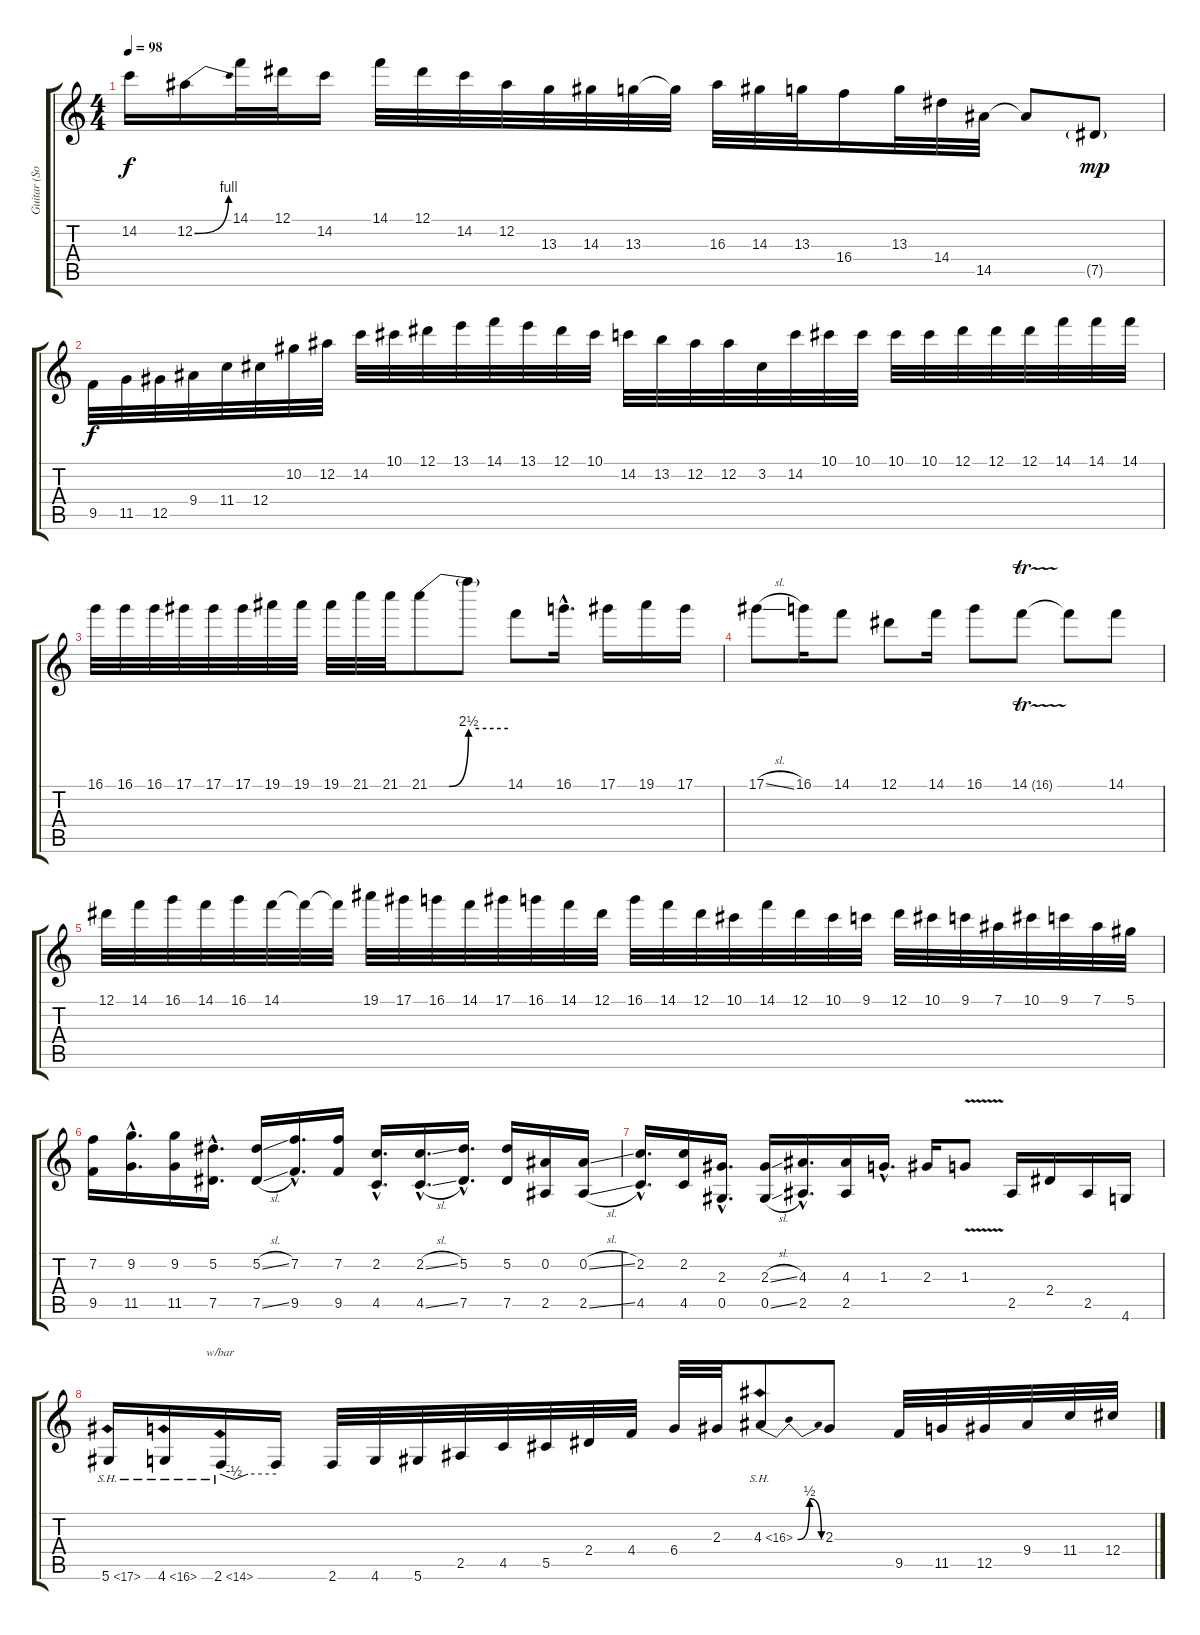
\track ("Guitar (Solo)" "Guitar (So") {instrument distortionguitar}
\staff {score tabs}
\tuning (Eb4 Bb3 Gb3 Db3 Ab2 Eb2) {hide}
\ts (4 4)
\tempo 98
\clef g2
\ks c
14.2.16{dy f} 12.2{be (bend 0 0 60 4)}.16 14.1.32 12.1.32 14.2.16 14.1.32 12.1.32 14.2.32 12.2.32 13.3.32 14.3.32 13.3.32 13.3{t}.32 16.3.32 14.3.32 13.3.32 16.4.16 13.3.32 14.4.32 14.5.32 14.5{t}.8 7.5{g}.8{dy mp} |
9.5.32{dy f} 11.5.32 12.5.32 9.4.32 11.4.32 12.4.32 10.2.32 12.2.32 14.2.32 10.1.32 12.1.32 13.1.32 14.1.32 13.1.32 12.1.32 10.1.32 14.2.32 13.2.32 12.2.32 12.2.32 3.2.32 14.2.32 10.1.32 10.1.32 10.1.32 10.1.32 12.1.32 12.1.32 12.1.32 14.1.32 14.1.32 14.1.32 |
16.1.32 16.1.32 16.1.32 17.1.32 17.1.32 17.1.32 19.1.32 19.1.32 19.1.32 21.1.32 21.1.32 21.1{be (custom 0 0 15 0 30 10 60 10)}.8 21.1{t}.8 14.1.8 16.1{hac}.16{d} 17.1.16 19.1.16 17.1.16 |
17.1{sl}.8 16.1.16 14.1.8 12.1.8 14.1.16 16.1.8 14.1{tr (16 32)}.8 14.1{t}.8 14.1.8 |
12.1.32 14.1.32 16.1.32 14.1.32 16.1.32 14.1.32 14.1{t}.32 14.1{t}.32 19.1.32 17.1.32 16.1.32 14.1.32 17.1.32 16.1.32 14.1.32 12.1.32 16.1.32 14.1.32 12.1.32 10.1.32 14.1.32 12.1.32 10.1.32 9.1.32 12.1.32 10.1.32 9.1.32 7.1.32 10.1.32 9.1.32 7.1.32 5.1.32 |
(7.2 9.5).16 (9.2{hac} 11.5{hac}).16{d} (9.2 11.5).16 (5.2{hac} 7.5{hac}).16{d} (5.2{sl} 7.5{sl}).16 (7.2{hac} 9.5{hac}).16{d} (7.2 9.5).16 (2.2{hac} 4.5{hac}).16{d} (2.2{sl hac} 4.5{sl hac}).16{d} (5.2{hac} 7.5{hac}).16{d} (5.2 7.5).16 (0.2 2.5).16 (0.2{sl} 2.5{sl}).16 |
(2.2{hac} 4.5{hac}).16{d} (2.2 4.5).16 (2.3{hac} 0.5{hac}).16{d} (2.3{sl} 0.5{sl}).16 (4.3{hac} 2.5{hac}).16{d} (4.3 2.5).16 1.3{hac}.16{d} 2.3.16 1.3{v}.8 2.5.16 2.4.16 2.5.16 4.6.16 |
5.6{sh 12}.16 4.6{sh 12}.16 2.6{sh 12}.16{tbe (custom default 0 0 15 -2 30 0 60 0)} 2.6{t}.16 2.6.32 4.6.32 5.6.32 2.5.32 4.5.32 5.5.32 2.4.32 4.4.32 6.4.32 2.3.32 4.3{be (bendrelease 0 0 7 2 30 2 60 0) sh 12}.8 2.3.8 9.5.32 11.5.32 12.5.32 9.4.32 11.4.32 12.4.32
